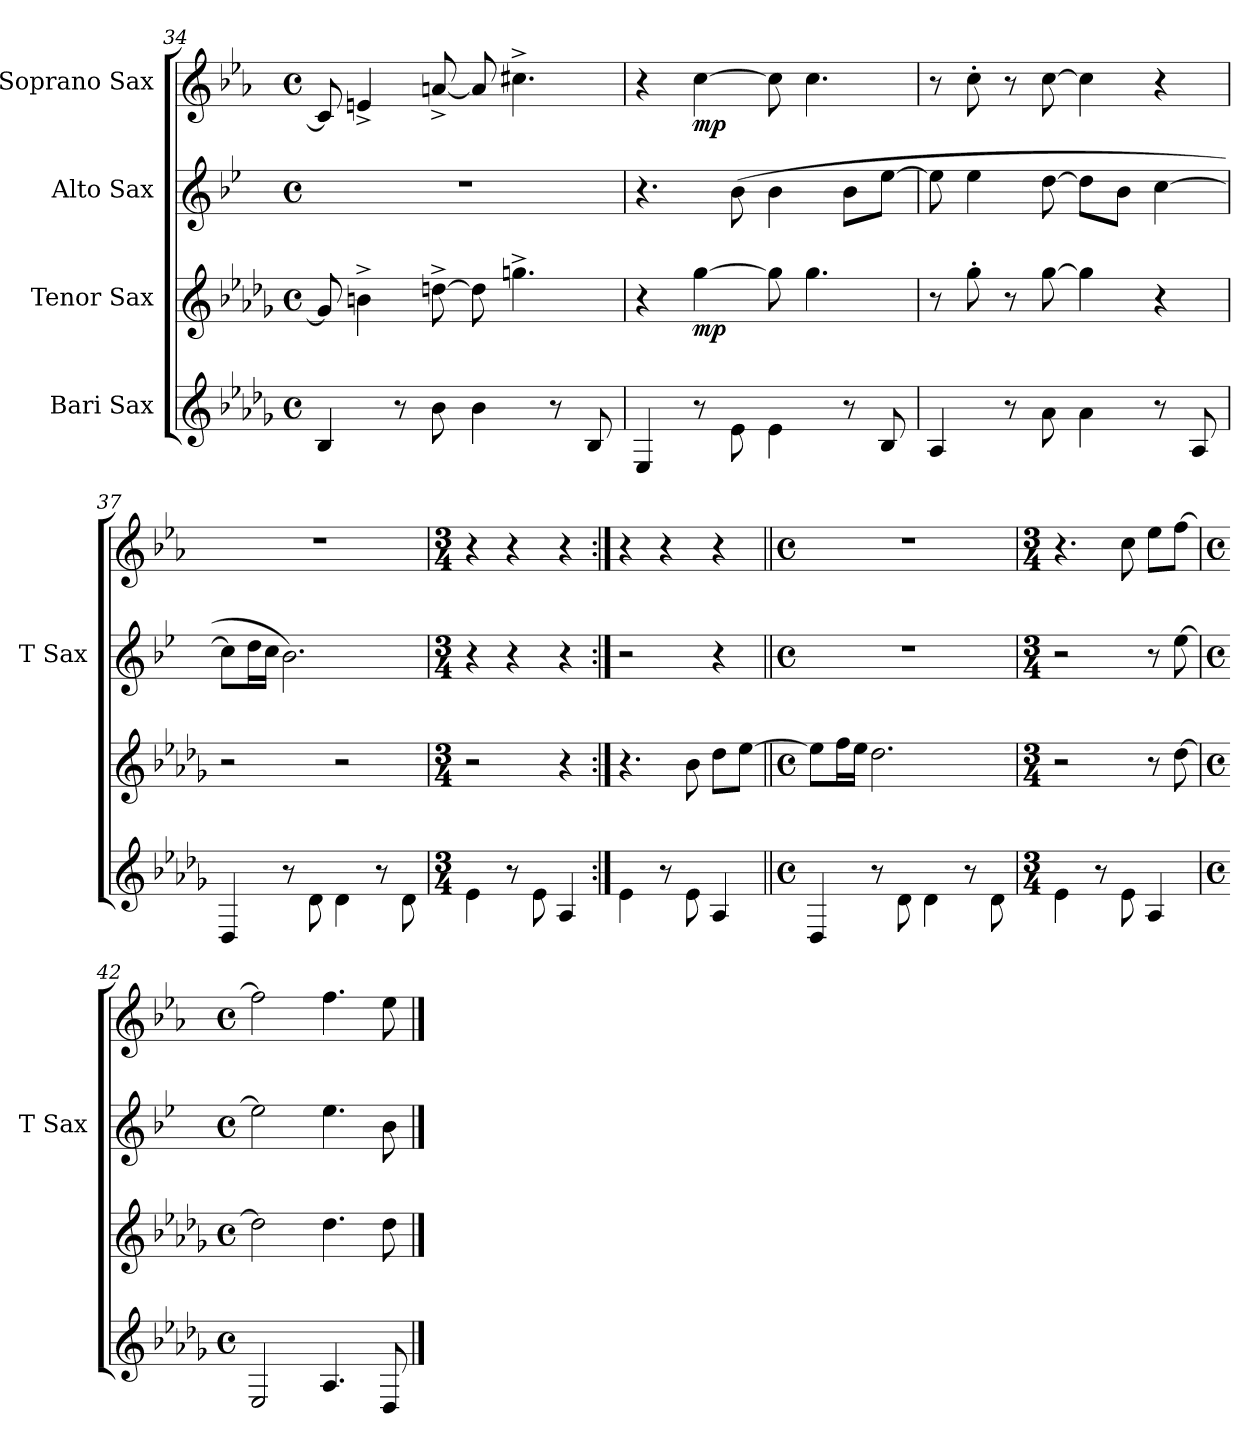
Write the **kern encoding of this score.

**kern	**kern	**dynam	**kern	**kern	**dynam
*part4	*part3	*part3	*part2	*part1	*part1
*staff4	*staff3	*staff3	*staff2	*staff1	*staff1
*I"Bari Sax	*I"Tenor Sax	*	*I"Alto Sax	*I"Soprano Sax	*
*	*	*	*I'T Sax	*	*
*clefG2	*clefG2	*	*clefG2	*clefG2	*
*ITrd12c21	*ITrd8c14	*	*ITrd5c9	*ITrd1c2	*
*k[b-e-a-d-g-]	*k[b-e-a-d-g-]	*	*k[b-e-a-d-g-]	*k[b-e-a-d-g-]	*
*D-:	*D-:	*	*D-:	*D-:	*
*M4/4	*M4/4	*	*M4/4	*M4/4	*
*met(c)	*met(c)	*	*met(c)	*met(c)	*
=34	=34	=34	=34	=34	=34
4BB-/	8G/]	.	1r	8B/]	.
.	4Bn^>\	.	.	4dn^</	.
8r	.	.	.	.	.
8B-\	[8dn^>\	.	.	[8gn^</	.
4B-\	8d\]	.	.	8g/]	.
.	4.gn^>\	.	.	4.bn^>\	.
8r	.	.	.	.	.
8BB-/	.	.	.	.	.
=35	=35	=35	=35	=35	=35
4EE-/	4r	.	4.r	4r	.
!	!	!LO:DY:b	!	!	!LO:DY:b
8r	[4g-i\	mp	.	[4b-i\	mp
8E-\	.	.	(>8d-\	.	.
4E-\	8g-\]	.	4d-\	8b-\]	.
.	4.g-\	.	.	4.b-\	.
8r	.	.	8d-\L	.	.
8BB-/	.	.	[8g-\J	.	.
=36	=36	=36	=36	=36	=36
4AA-/	8r	.	8g-\]	8r	.
.	8g-'>\	.	4g-\	8b-'>\	.
8r	8r	.	.	8r	.
8A-\	[8g-\	.	[8f\	[8b-\	.
4A-\	4g-\]	.	8f\L]	4b-\]	.
.	.	.	8d-\J	.	.
8r	4r	.	[4e-\	4r	.
8AA-/	.	.	.	.	.
=37	=37	=37	=37	=37	=37
4DD-/	2r	.	8e-\L]	1r	.
.	.	.	16f\L	.	.
.	.	.	16e-\JJ	.	.
8r	.	.	2.d-\)	.	.
8D-\	.	.	.	.	.
4D-\	2r	.	.	.	.
8r	.	.	.	.	.
8D-\	.	.	.	.	.
=38	=38	=38	=38	=38	=38
*M3/4	*M3/4	*	*M3/4	*M3/4	*
4E-\	2r	.	4r	4r	.
8r	.	.	4r	4r	.
8E-\	.	.	.	.	.
4AA-/	4r	.	4r	4r	.
!!LO:LB:g=z
=39:|!	=39:|!	=39:|!	=39:|!	=39:|!	=39:|!
4E-\	4.r	.	2r	4r	.
8r	.	.	.	4r	.
8E-\	8B-\	.	.	.	.
4AA-/	8d-\L	.	4r	4r	.
.	[8e-\J	.	.	.	.
=40||	=40||	=40||	=40||	=40||	=40||
*M4/4	*M4/4	*	*M4/4	*M4/4	*
*met(c)	*met(c)	*	*met(c)	*met(c)	*
4DD-/	8e-\L]	.	1r	1r	.
.	16f\L	.	.	.	.
.	16e-\JJ	.	.	.	.
8r	2.d-\	.	.	.	.
8D-\	.	.	.	.	.
4D-\	.	.	.	.	.
8r	.	.	.	.	.
8D-\	.	.	.	.	.
=41	=41	=41	=41	=41	=41
*M3/4	*M3/4	*	*M3/4	*M3/4	*
4E-\	2r	.	2r	4.r	.
8r	.	.	.	.	.
8E-\	.	.	.	8b-\	.
4AA-/	8r	.	8r	8dd-\L	.
.	[8d-\	.	[8g-\	[8ee-\J	.
=42	=42	=42	=42	=42	=42
*M4/4	*M4/4	*	*M4/4	*M4/4	*
*met(c)	*met(c)	*	*met(c)	*met(c)	*
2EE-/	2d-\]	.	2g-\]	2ee-\]	.
4.AA-/	4.d-\	.	4.g-\	4.ee-\	.
8DD-/	8d-\	.	8d-\	8dd-\	.
==	==	==	==	==	==
*-	*-	*-	*-	*-	*-
